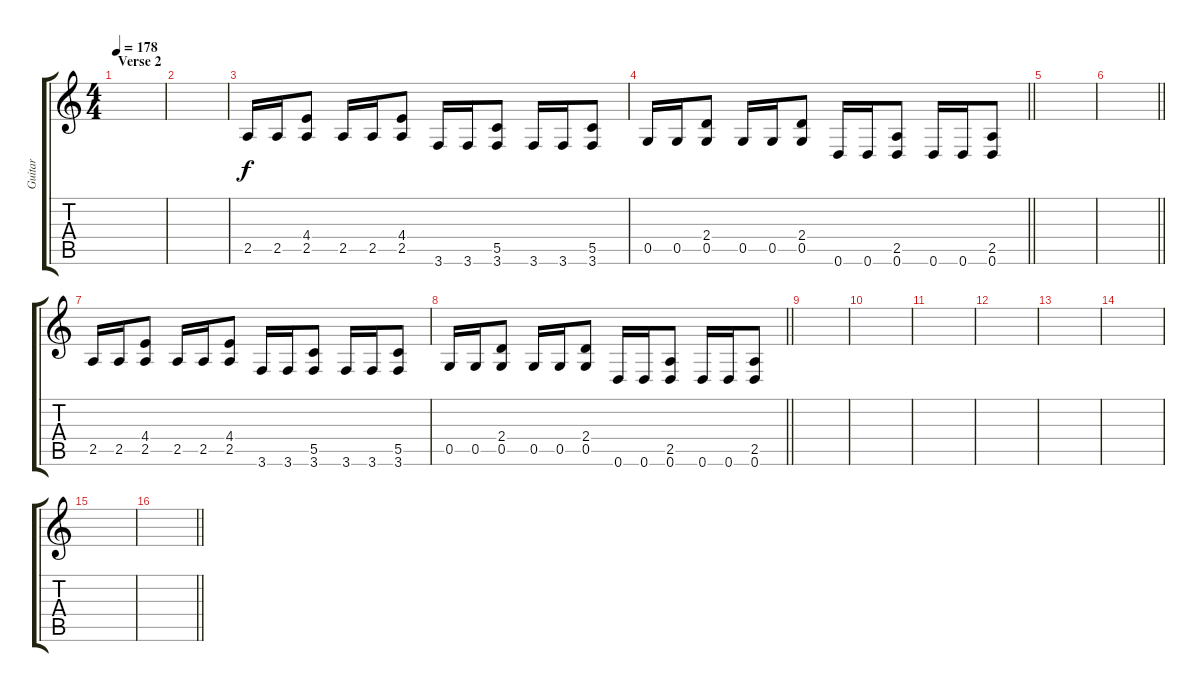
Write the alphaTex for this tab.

\track ("Guitar" "Guitar") {instrument distortionguitar}
\staff {score tabs}
\tuning (D4 A3 F3 C3 G2 D2) {hide}
\ts (4 4)
\section ("" "Verse 2")
\tempo 178
\clef g2
\ks c
|
|
2.5.16 2.5.16 (4.4 2.5).8 2.5.16 2.5.16 (4.4 2.5).8 3.6.16 3.6.16 (5.5 3.6).8 3.6.16 3.6.16 (5.5 3.6).8 |
\barLineRight lightlight
0.5.16 0.5.16 (2.4 0.5).8 0.5.16 0.5.16 (2.4 0.5).8 0.6.16 0.6.16 (2.5 0.6).8 0.6.16 0.6.16 (2.5 0.6).8 |
|
\barLineRight lightlight
|
2.5.16 2.5.16 (4.4 2.5).8 2.5.16 2.5.16 (4.4 2.5).8 3.6.16 3.6.16 (5.5 3.6).8 3.6.16 3.6.16 (5.5 3.6).8 |
\barLineRight lightlight
0.5.16 0.5.16 (2.4 0.5).8 0.5.16 0.5.16 (2.4 0.5).8 0.6.16 0.6.16 (2.5 0.6).8 0.6.16 0.6.16 (2.5 0.6).8 |
|
|
|
|
|
|
|
\barLineRight lightlight
